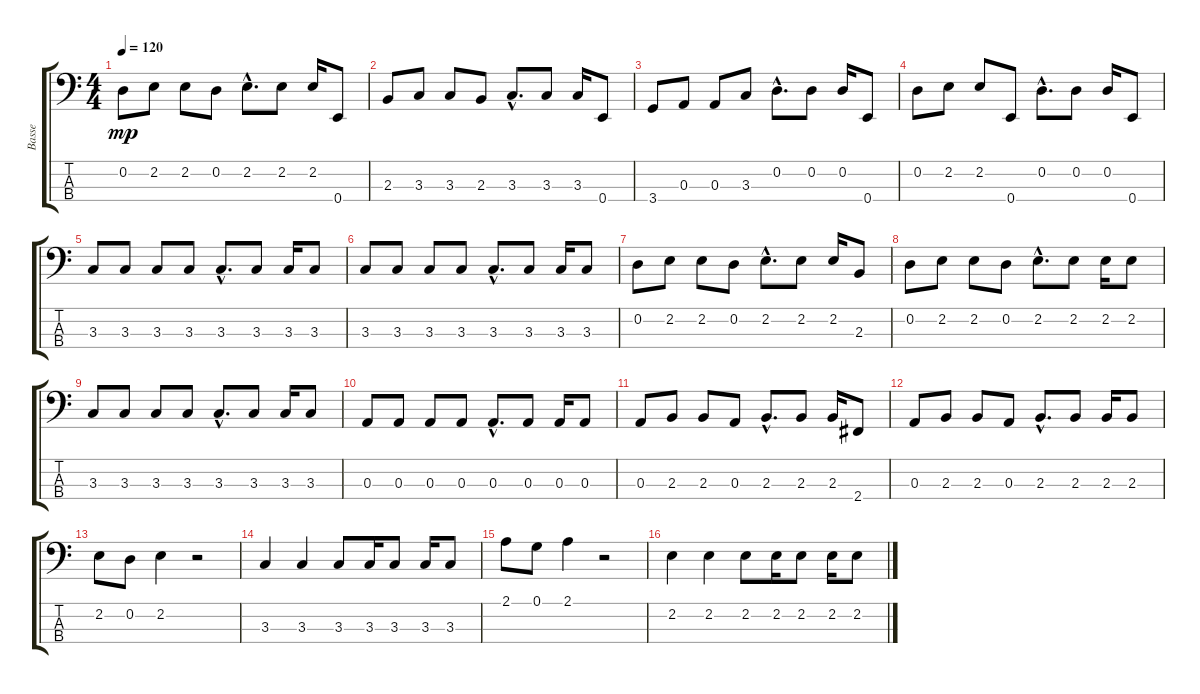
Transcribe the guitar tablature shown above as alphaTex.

\track ("Basse" "Basse") {instrument slapbass2}
\staff {score tabs}
\tuning (G2 D2 A1 E1) {hide}
\ts (4 4)
\tempo 120
\clef f4
\ks c
0.2.8{dy mp} 2.2.8 2.2.8 0.2.8 2.2{hac}.8{d} 2.2.8 2.2.16 0.4.8 |
2.3.8 3.3.8 3.3.8 2.3.8 3.3{hac}.8{d} 3.3.8 3.3.16 0.4.8 |
3.4.8 0.3.8 0.3.8 3.3.8 0.2{hac}.8{d} 0.2.8 0.2.16 0.4.8 |
0.2.8 2.2.8 2.2.8 0.4.8 0.2{hac}.8{d} 0.2.8 0.2.16 0.4.8 |
3.3.8 3.3.8 3.3.8 3.3.8 3.3{hac}.8{d} 3.3.8 3.3.16 3.3.8 |
3.3.8 3.3.8 3.3.8 3.3.8 3.3{hac}.8{d} 3.3.8 3.3.16 3.3.8 |
0.2.8 2.2.8 2.2.8 0.2.8 2.2{hac}.8{d} 2.2.8 2.2.16 2.3.8 |
0.2.8 2.2.8 2.2.8 0.2.8 2.2{hac}.8{d} 2.2.8 2.2.16 2.2.8 |
3.3.8 3.3.8 3.3.8 3.3.8 3.3{hac}.8{d} 3.3.8 3.3.16 3.3.8 |
0.3.8 0.3.8 0.3.8 0.3.8 0.3{hac}.8{d} 0.3.8 0.3.16 0.3.8 |
0.3.8 2.3.8 2.3.8 0.3.8 2.3{hac}.8{d} 2.3.8 2.3.16 2.4.8 |
0.3.8 2.3.8 2.3.8 0.3.8 2.3{hac}.8{d} 2.3.8 2.3.16 2.3.8 |
2.2.8 0.2.8 2.2.4 r.2 |
3.3.4 3.3.4 3.3.8 3.3.16 3.3.8 3.3.16 3.3.8 |
2.1.8 0.1.8 2.1.4 r.2 |
2.2.4 2.2.4 2.2.8 2.2.16 2.2.8 2.2.16 2.2.8
